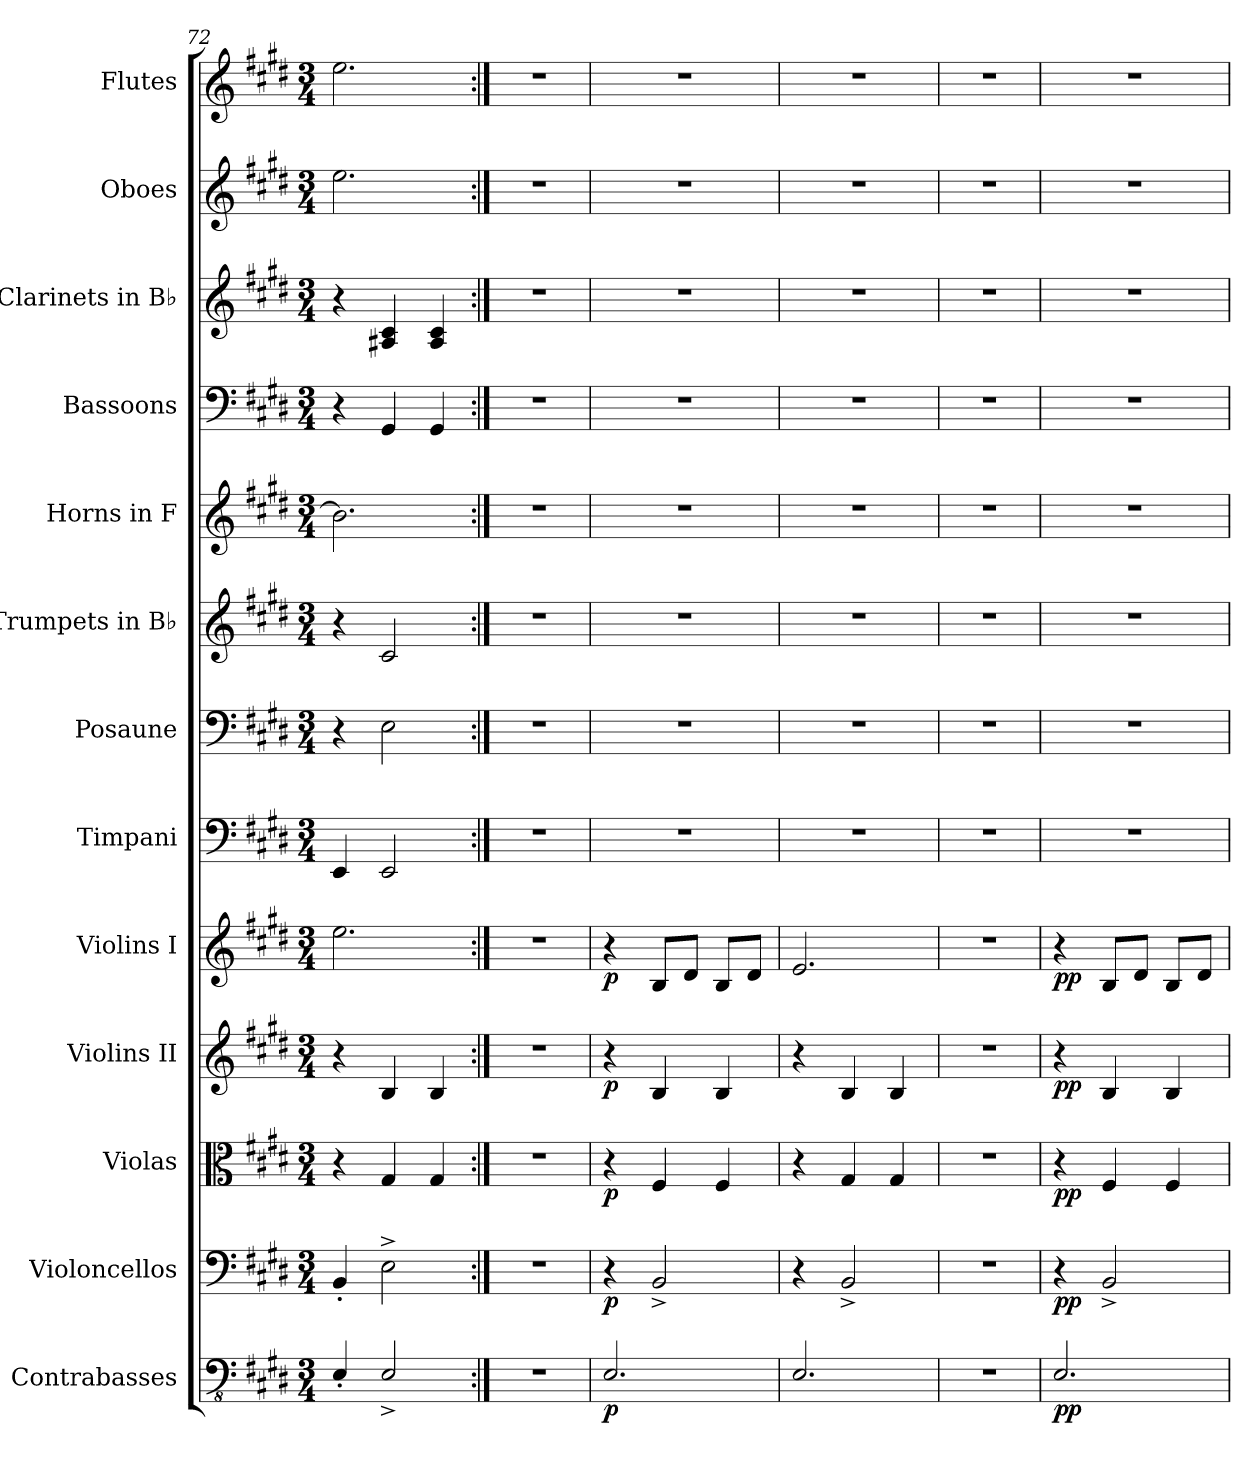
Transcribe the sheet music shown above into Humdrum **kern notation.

**kern	**dynam	**kern	**dynam	**kern	**dynam	**kern	**dynam	**kern	**dynam	**kern	**kern	**kern	**kern	**kern	**kern	**kern	**kern
*part13	*part13	*part12	*part12	*part11	*part11	*part10	*part10	*part9	*part9	*part8	*part7	*part6	*part5	*part4	*part3	*part2	*part1
*staff13	*staff13	*staff12	*staff12	*staff11	*staff11	*staff10	*staff10	*staff9	*staff9	*staff8	*staff7	*staff6	*staff5	*staff4	*staff3	*staff2	*staff1
*I"Contrabasses	*	*I"Violoncellos	*	*I"Violas	*	*I"Violins II	*	*I"Violins I	*	*I"Timpani	*I"Posaune	*I"Trumpets in B♭	*I"Horns in F	*I"Bassoons	*I"Clarinets in B♭	*I"Oboes	*I"Flutes
*I'Cb.	*	*I'Vc.	*	*I'Vla.	*	*I'Vln. II	*	*I'Vln. I	*	*I'Timp.	*	*	*	*I'Bsn.	*	*I'Ob.	*I'Fl.
*clefFv4	*	*clefF4	*	*clefC3	*	*clefG2	*	*clefG2	*	*clefF4	*clefF4	*clefG2	*clefG2	*clefF4	*clefG2	*clefG2	*clefG2
*ITrd7c12	*	*	*	*	*	*	*	*	*	*	*	*ITrd1c2	*ITrd4c7	*	*ITrd1c2	*	*
*k[f#c#g#d#]	*	*k[f#c#g#d#]	*	*k[f#c#g#d#]	*	*k[f#c#g#d#]	*	*k[f#c#g#d#]	*	*k[f#c#g#d#]	*k[f#c#g#d#]	*k[f#c#]	*k[f#c#g#]	*k[f#c#g#d#]	*k[f#c#]	*k[f#c#g#d#]	*k[f#c#g#d#]
*M3/4	*	*M3/4	*	*M3/4	*	*M3/4	*	*M3/4	*	*M3/4	*M3/4	*M3/4	*M3/4	*M3/4	*M3/4	*M3/4	*M3/4
=72	=72	=72	=72	=72	=72	=72	=72	=72	=72	=72	=72	=72	=72	=72	=72	=72	=72
4EEE'/	.	4BB'/	.	4r	.	4r	.	2.ee\	.	4EE/	4r	4r	2.e\]	4r	4r	2.ee\	2.ee\
2EEE^/	.	2E^\	.	4G#/	.	4B/	.	.	.	2EE/	2E\	2B/	.	4GG#/	4G#X/ 4B/	.	.
.	.	.	.	4G#/	.	4B/	.	.	.	.	.	.	.	4GG#/	4G#/ 4B/	.	.
=73:|!	=73:|!	=73:|!	=73:|!	=73:|!	=73:|!	=73:|!	=73:|!	=73:|!	=73:|!	=73:|!	=73:|!	=73:|!	=73:|!	=73:|!	=73:|!	=73:|!	=73:|!
2.r	.	2.r	.	2.r	.	2.r	.	2.r	.	2.r	2.r	2.r	2.r	2.r	2.r	2.r	2.r
=74	=74	=74	=74	=74	=74	=74	=74	=74	=74	=74	=74	=74	=74	=74	=74	=74	=74
!	!LO:DY:b	!	!LO:DY:b	!	!LO:DY:b	!	!LO:DY:b	!	!LO:DY:b	!	!	!	!	!	!	!	!
2.EEE/	p	4r	p	4r	p	4r	p	4r	p	2.r	2.r	2.r	2.r	2.r	2.r	2.r	2.r
.	.	2BB^/	.	4F#/	.	4B/	.	8B/L	.	.	.	.	.	.	.	.	.
.	.	.	.	.	.	.	.	8d#/J	.	.	.	.	.	.	.	.	.
.	.	.	.	4F#/	.	4B/	.	8B/L	.	.	.	.	.	.	.	.	.
.	.	.	.	.	.	.	.	8d#/J	.	.	.	.	.	.	.	.	.
=75	=75	=75	=75	=75	=75	=75	=75	=75	=75	=75	=75	=75	=75	=75	=75	=75	=75
2.EEE/	.	4r	.	4r	.	4r	.	2.e/	.	2.r	2.r	2.r	2.r	2.r	2.r	2.r	2.r
.	.	2BB^/	.	4G#/	.	4B/	.	.	.	.	.	.	.	.	.	.	.
.	.	.	.	4G#/	.	4B/	.	.	.	.	.	.	.	.	.	.	.
=76	=76	=76	=76	=76	=76	=76	=76	=76	=76	=76	=76	=76	=76	=76	=76	=76	=76
2.r	.	2.r	.	2.r	.	2.r	.	2.r	.	2.r	2.r	2.r	2.r	2.r	2.r	2.r	2.r
=77	=77	=77	=77	=77	=77	=77	=77	=77	=77	=77	=77	=77	=77	=77	=77	=77	=77
!	!LO:DY:b	!	!LO:DY:b	!	!LO:DY:b	!	!LO:DY:b	!	!LO:DY:b	!	!	!	!	!	!	!	!
2.EEE/	pp	4r	pp	4r	pp	4r	pp	4r	pp	2.r	2.r	2.r	2.r	2.r	2.r	2.r	2.r
.	.	2BB^/	.	4F#/	.	4B/	.	8B/L	.	.	.	.	.	.	.	.	.
.	.	.	.	.	.	.	.	8d#/J	.	.	.	.	.	.	.	.	.
.	.	.	.	4F#/	.	4B/	.	8B/L	.	.	.	.	.	.	.	.	.
.	.	.	.	.	.	.	.	8d#/J	.	.	.	.	.	.	.	.	.
=	=	=	=	=	=	=	=	=	=	=	=	=	=	=	=	=	=
*-	*-	*-	*-	*-	*-	*-	*-	*-	*-	*-	*-	*-	*-	*-	*-	*-	*-
